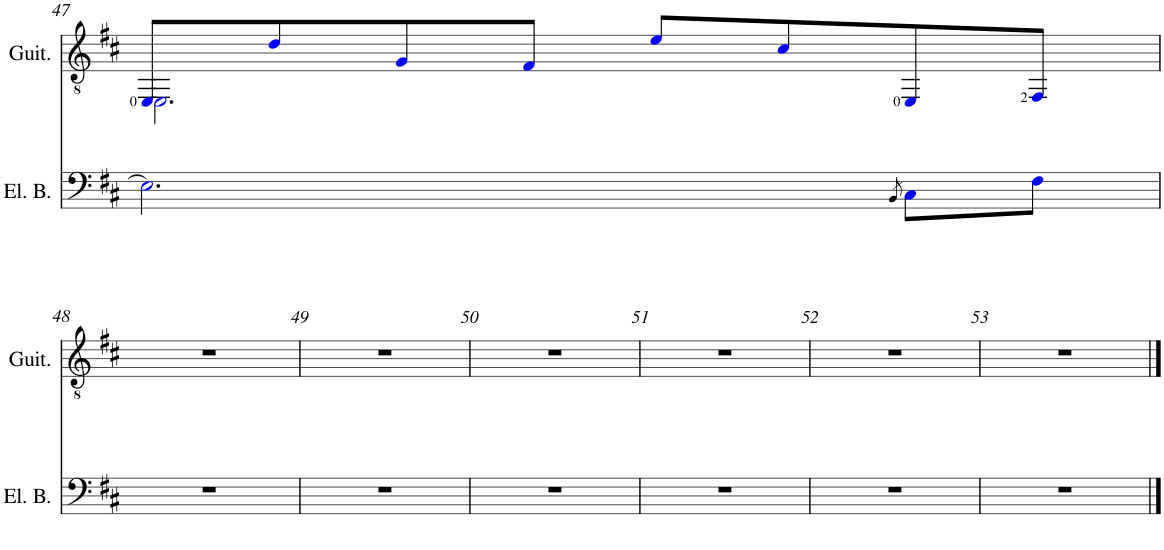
**kern	**kern
*part2	*part1
*staff2	*staff1
*I"Electric Bass	*I"Acoustic Guitar
*I'El. B.	*I'Guit.
!!LO:PB:g=z
*clefF4	*clefGv2
*Trd7c12	*
*k[f#c#]	*k[f#c#]
*M4/4	*M4/4
=47	=47
*	*^
*	*	*^
2.Ei\]	8EEi/L	2ryy	2.EEi\
.	8di/	.	.
.	8Gi/	.	.
.	8F#i/J	.	.
.	8ei/L	2ryy	.
.	8c#i/	.	.
8qBB/	.	.	.
8C#i\L	8EEi/	.	4ryy
8F#i\J	8FF#i/J	.	.
*	*v	*v	*v
!!LO:LB:g=z
=48	=48
1r	1r
=49	=49
1r	1r
=50	=50
1r	1r
=51	=51
1r	1r
=52	=52
1r	1r
=53	=53
1r	1r
==	==
*-	*-
